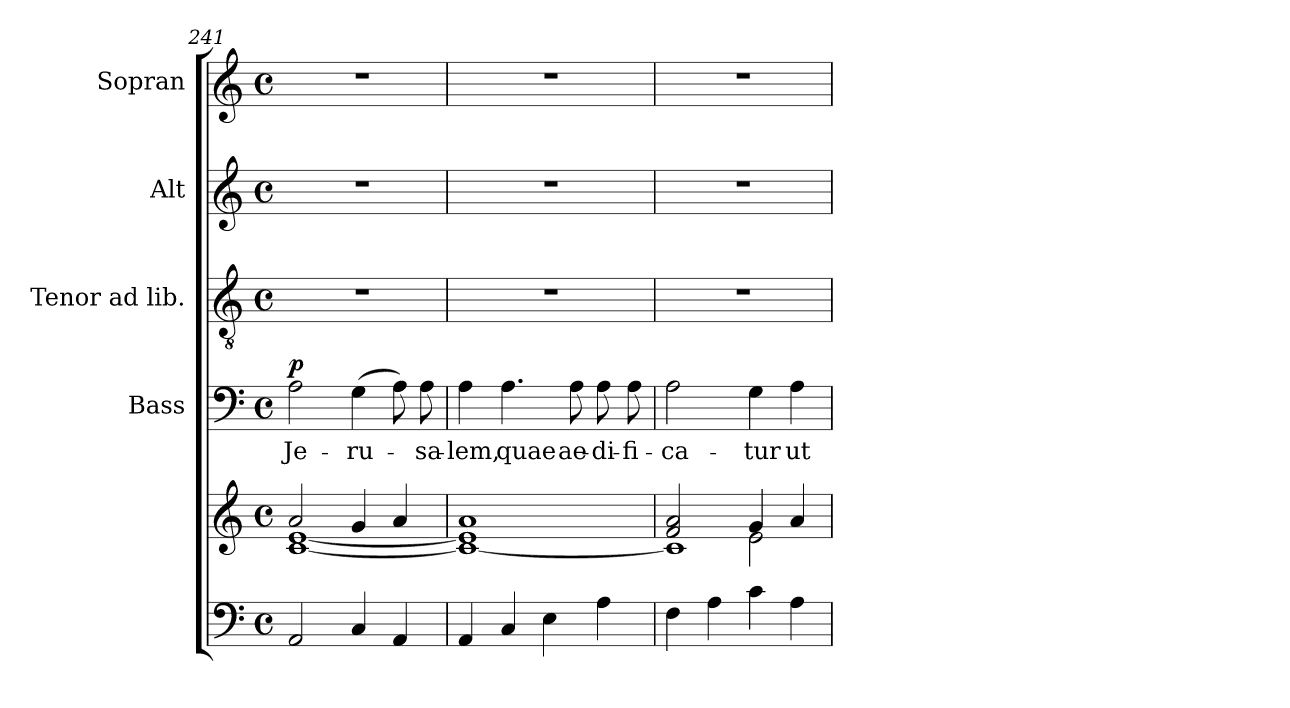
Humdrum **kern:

**kern	**kern	**kern	**text	**dynam	**kern	**kern	**kern
*part5	*part5	*part4	*part4	*part4	*part3	*part2	*part1
*staff6	*staff5	*staff4	*staff4	*staff4	*staff3	*staff2	*staff1
*	*	*I"Bass	*	*	*I"Tenor ad lib.	*I"Alt	*I"Sopran
*	*	*I'B.	*	*	*I'T.	*I'A.	*I'S.
*clefF4	*clefG2	*clefF4	*	*	*clefGv2	*clefG2	*clefG2
*k[]	*k[]	*k[]	*	*	*k[]	*k[]	*k[]
*C:	*C:	*C:	*	*	*C:	*C:	*C:
*M4/4	*M4/4	*M4/4	*	*	*M4/4	*M4/4	*M4/4
*met(c)	*met(c)	*met(c)	*	*	*met(c)	*met(c)	*met(c)
=241	=241	=241	=241	=241	=241	=241	=241
*	*^	*	*	*	*	*	*
!	!	!	!	!LO:LY:b	!LO:DY:a	!	!	!
2AA/	2a/	[<1c [<1e	2A\	Je-	p	1r	1r	1r
!	!	!	!	!LO:LY:b	!	!	!	!
4C/	4g/	.	(>4G\	-ru-	.	.	.	.
4AA/	4a/	.	8A\)	.	.	.	.	.
!	!	!	!	!LO:LY:b	!	!	!	!
.	.	.	8A\	-sa-	.	.	.	.
=242	=242	=242	=242	=242	=242	=242	=242	=242
!	!	!	!	!LO:LY:b	!	!	!	!
4AA/	1a	1c_ 1e]	4A\	-lem,	.	1r	1r	1r
!	!	!	!	!LO:LY:b	!	!	!	!
4C/	.	.	4.A\	quae	.	.	.	.
4E\	.	.	.	.	.	.	.	.
!	!	!	!	!LO:LY:b	!	!	!	!
.	.	.	8A\	ae-	.	.	.	.
!	!	!	!	!LO:LY:b	!	!	!	!
4A\	.	.	8A\	-di-	.	.	.	.
!	!	!	!	!LO:LY:b	!	!	!	!
.	.	.	8A\	-fi-	.	.	.	.
=243	=243	=243	=243	=243	=243	=243	=243	=243
*	*	*^	*	*	*	*	*	*
!	!	!	!	!	!LO:LY:b	!	!	!	!
4F\	2f/ 2a/	1c]	2ryy	2A\	-ca-	.	1r	1r	1r
4A\	.	.	.	.	.	.	.	.	.
!	!	!	!	!	!LO:LY:b	!	!	!	!
4c\	4g/	.	2e\	4G\	-tur	.	.	.	.
!	!	!	!	!	!LO:LY:b	!	!	!	!
4A\	4a/	.	.	4A\	ut	.	.	.	.
*	*v	*v	*v	*	*	*	*	*	*
=	=	=	=	=	=	=	=
*-	*-	*-	*-	*-	*-	*-	*-
